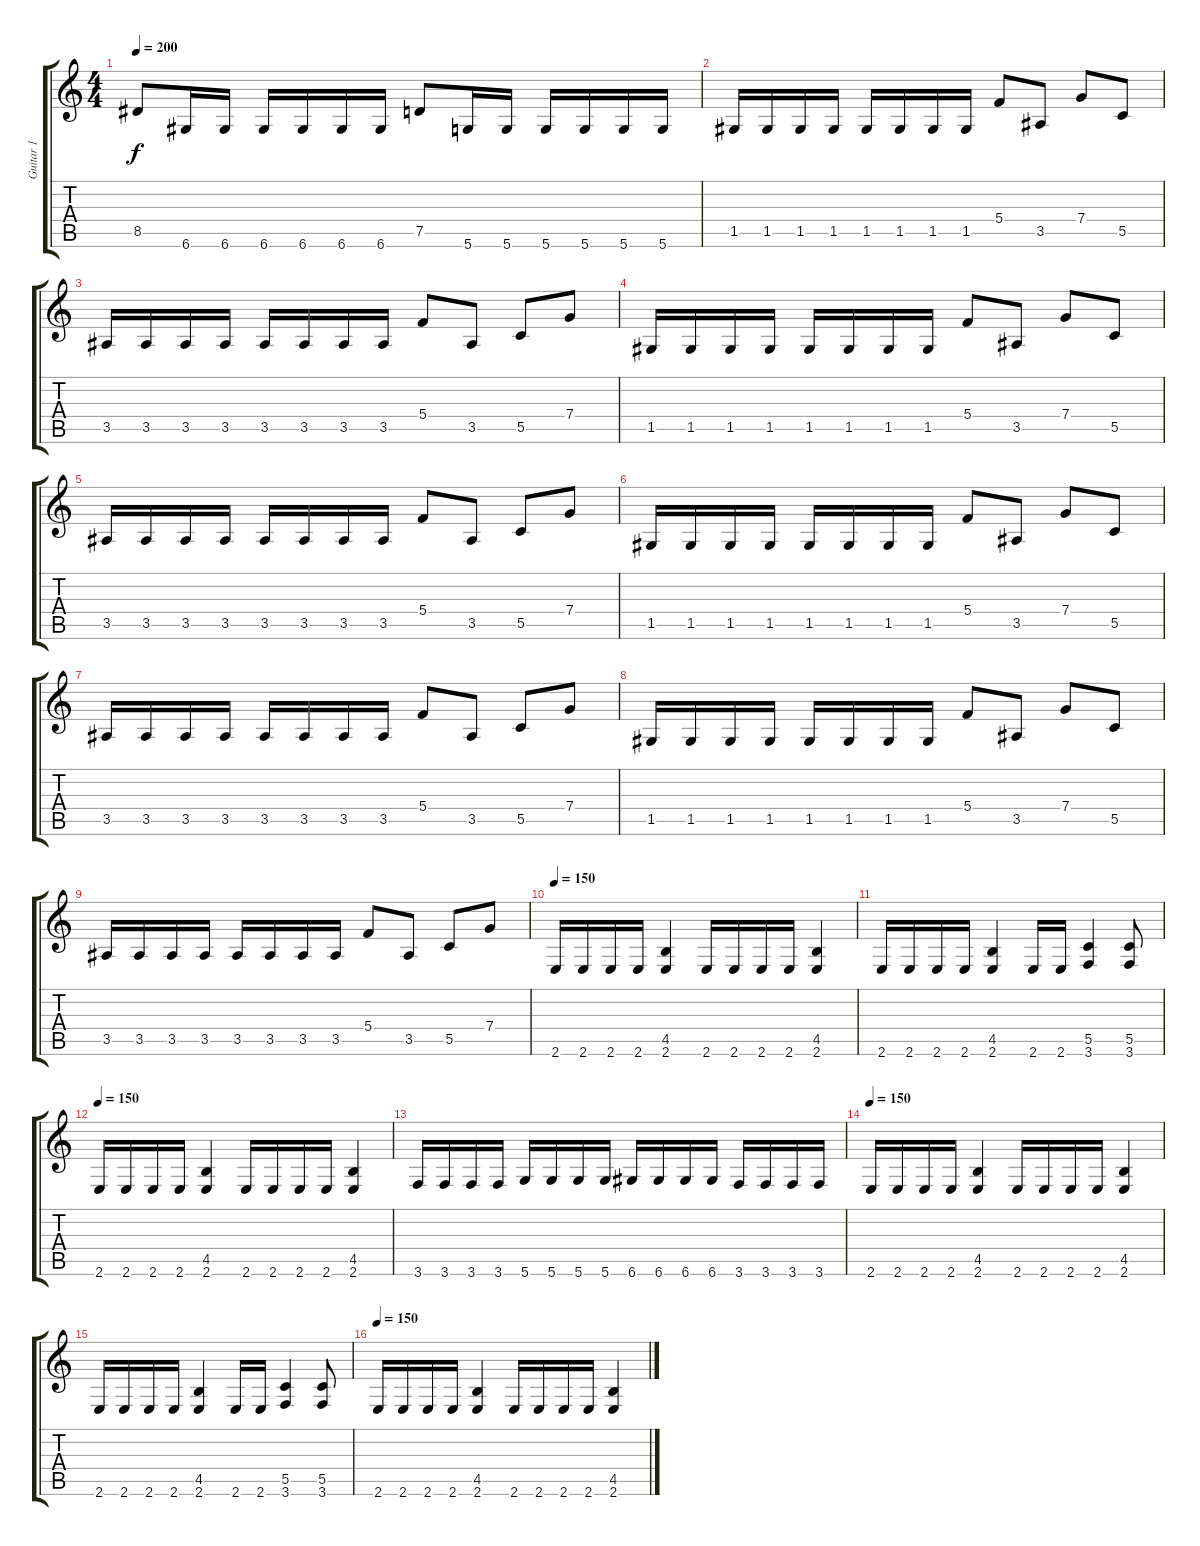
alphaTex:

\track ("Guitar 1" "Guitar 1") {instrument distortionguitar}
\staff {score tabs}
\tuning (D4 A3 F3 C3 G2 D2) {hide}
\ts (4 4)
\tempo 200
\clef g2
\ks c
8.5.8{dy f} 6.6.16 6.6.16 6.6.16 6.6.16 6.6.16 6.6.16 7.5.8 5.6.16 5.6.16 5.6.16 5.6.16 5.6.16 5.6.16 |
1.5.16 1.5.16 1.5.16 1.5.16 1.5.16 1.5.16 1.5.16 1.5.16 5.4.8 3.5.8 7.4.8 5.5.8 |
3.5.16 3.5.16 3.5.16 3.5.16 3.5.16 3.5.16 3.5.16 3.5.16 5.4.8 3.5.8 5.5.8 7.4.8 |
1.5.16 1.5.16 1.5.16 1.5.16 1.5.16 1.5.16 1.5.16 1.5.16 5.4.8 3.5.8 7.4.8 5.5.8 |
3.5.16 3.5.16 3.5.16 3.5.16 3.5.16 3.5.16 3.5.16 3.5.16 5.4.8 3.5.8 5.5.8 7.4.8 |
1.5.16 1.5.16 1.5.16 1.5.16 1.5.16 1.5.16 1.5.16 1.5.16 5.4.8 3.5.8 7.4.8 5.5.8 |
3.5.16 3.5.16 3.5.16 3.5.16 3.5.16 3.5.16 3.5.16 3.5.16 5.4.8 3.5.8 5.5.8 7.4.8 |
1.5.16 1.5.16 1.5.16 1.5.16 1.5.16 1.5.16 1.5.16 1.5.16 5.4.8 3.5.8 7.4.8 5.5.8 |
3.5.16 3.5.16 3.5.16 3.5.16 3.5.16 3.5.16 3.5.16 3.5.16 5.4.8 3.5.8 5.5.8 7.4.8 |
\tempo 150
2.6.16 2.6.16 2.6.16 2.6.16 (4.5 2.6).4 2.6.16 2.6.16 2.6.16 2.6.16 (4.5 2.6).4 |
2.6.16 2.6.16 2.6.16 2.6.16 (4.5 2.6).4 2.6.16 2.6.16 (5.5 3.6).4 (5.5 3.6).8 |
\tempo 150
2.6.16 2.6.16 2.6.16 2.6.16 (4.5 2.6).4 2.6.16 2.6.16 2.6.16 2.6.16 (4.5 2.6).4 |
3.6.16 3.6.16 3.6.16 3.6.16 5.6.16 5.6.16 5.6.16 5.6.16 6.6.16 6.6.16 6.6.16 6.6.16 3.6.16 3.6.16 3.6.16 3.6.16 |
\tempo 150
2.6.16 2.6.16 2.6.16 2.6.16 (4.5 2.6).4 2.6.16 2.6.16 2.6.16 2.6.16 (4.5 2.6).4 |
2.6.16 2.6.16 2.6.16 2.6.16 (4.5 2.6).4 2.6.16 2.6.16 (5.5 3.6).4 (5.5 3.6).8 |
\tempo 150
2.6.16 2.6.16 2.6.16 2.6.16 (4.5 2.6).4 2.6.16 2.6.16 2.6.16 2.6.16 (4.5 2.6).4
